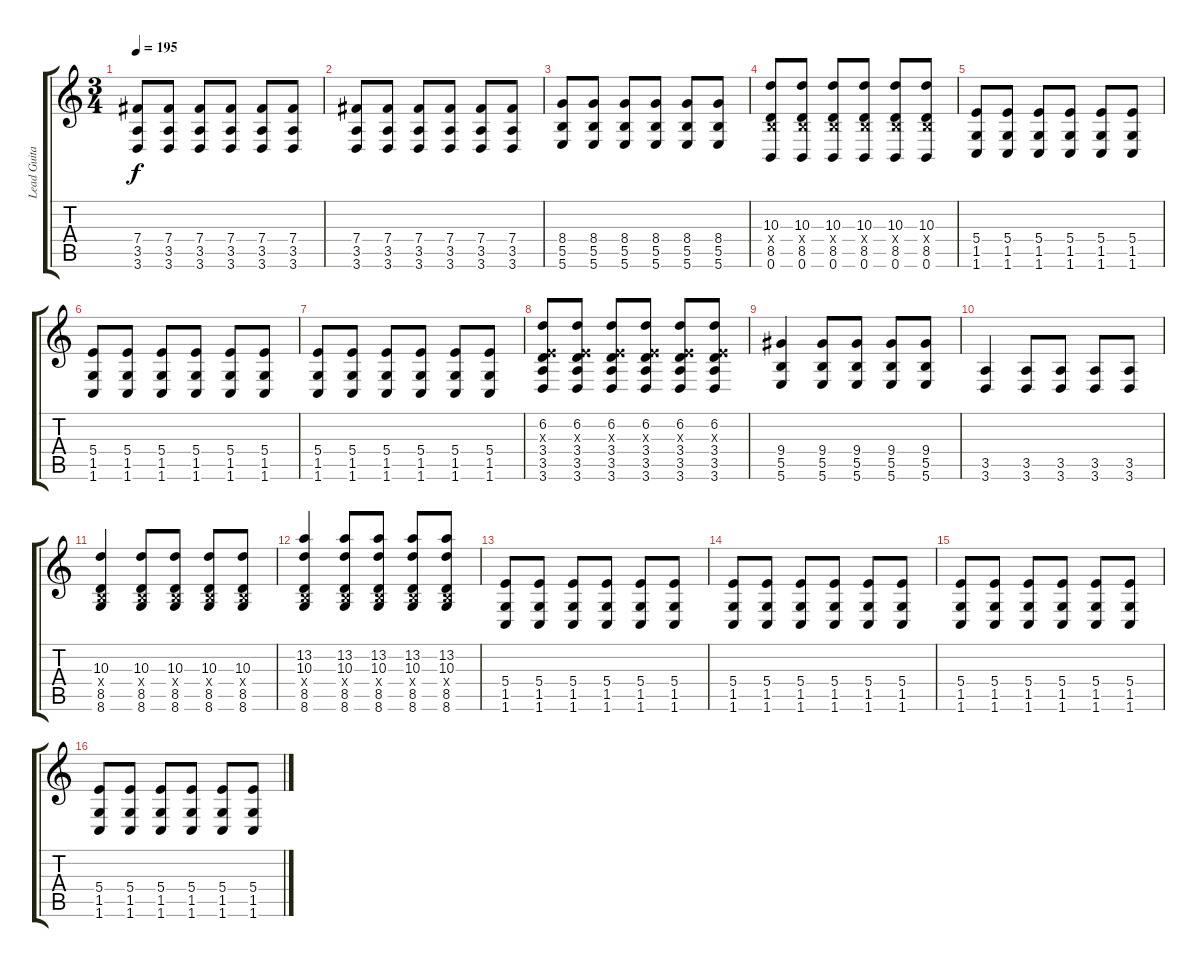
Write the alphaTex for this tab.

\track ("Lead Guitar" "Lead Guita") {instrument overdrivenguitar}
\staff {score tabs}
\tuning (Db4 Ab3 E3 B2 Gb2 B1) {hide}
\ts (3 4)
\tempo 195
\clef g2
\ks c
(7.4 3.5 3.6).8{dy f} (7.4 3.5 3.6).8 (7.4 3.5 3.6).8 (7.4 3.5 3.6).8 (7.4 3.5 3.6).8 (7.4 3.5 3.6).8 |
(7.4 3.5 3.6).8 (7.4 3.5 3.6).8 (7.4 3.5 3.6).8 (7.4 3.5 3.6).8 (7.4 3.5 3.6).8 (7.4 3.5 3.6).8 |
(8.4 5.5 5.6).8 (8.4 5.5 5.6).8 (8.4 5.5 5.6).8 (8.4 5.5 5.6).8 (8.4 5.5 5.6).8 (8.4 5.5 5.6).8 |
(10.3 0.4{x} 8.5 0.6).8 (10.3 0.4{x} 8.5 0.6).8 (10.3 0.4{x} 8.5 0.6).8 (10.3 0.4{x} 8.5 0.6).8 (10.3 0.4{x} 8.5 0.6).8 (10.3 0.4{x} 8.5 0.6).8 |
(5.4 1.5 1.6).8 (5.4 1.5 1.6).8 (5.4 1.5 1.6).8 (5.4 1.5 1.6).8 (5.4 1.5 1.6).8 (5.4 1.5 1.6).8 |
(5.4 1.5 1.6).8 (5.4 1.5 1.6).8 (5.4 1.5 1.6).8 (5.4 1.5 1.6).8 (5.4 1.5 1.6).8 (5.4 1.5 1.6).8 |
(5.4 1.5 1.6).8 (5.4 1.5 1.6).8 (5.4 1.5 1.6).8 (5.4 1.5 1.6).8 (5.4 1.5 1.6).8 (5.4 1.5 1.6).8 |
(6.2 0.3{x} 3.4 3.5 3.6).8 (6.2 0.3{x} 3.4 3.5 3.6).8 (6.2 0.3{x} 3.4 3.5 3.6).8 (6.2 0.3{x} 3.4 3.5 3.6).8 (6.2 0.3{x} 3.4 3.5 3.6).8 (6.2 0.3{x} 3.4 3.5 3.6).8 |
(9.4 5.5 5.6).4 (9.4 5.5 5.6).8 (9.4 5.5 5.6).8 (9.4 5.5 5.6).8 (9.4 5.5 5.6).8 |
(3.5 3.6).4 (3.5 3.6).8 (3.5 3.6).8 (3.5 3.6).8 (3.5 3.6).8 |
(10.3 0.4{x} 8.5 8.6).4 (10.3 0.4{x} 8.5 8.6).8 (10.3 0.4{x} 8.5 8.6).8 (10.3 0.4{x} 8.5 8.6).8 (10.3 0.4{x} 8.5 8.6).8 |
(13.2 10.3 0.4{x} 8.5 8.6).4 (13.2 10.3 0.4{x} 8.5 8.6).8 (13.2 10.3 0.4{x} 8.5 8.6).8 (13.2 10.3 0.4{x} 8.5 8.6).8 (13.2 10.3 0.4{x} 8.5 8.6).8 |
(5.4 1.5 1.6).8 (5.4 1.5 1.6).8 (5.4 1.5 1.6).8 (5.4 1.5 1.6).8 (5.4 1.5 1.6).8 (5.4 1.5 1.6).8 |
(5.4 1.5 1.6).8 (5.4 1.5 1.6).8 (5.4 1.5 1.6).8 (5.4 1.5 1.6).8 (5.4 1.5 1.6).8 (5.4 1.5 1.6).8 |
(5.4 1.5 1.6).8 (5.4 1.5 1.6).8 (5.4 1.5 1.6).8 (5.4 1.5 1.6).8 (5.4 1.5 1.6).8 (5.4 1.5 1.6).8 |
(5.4 1.5 1.6).8 (5.4 1.5 1.6).8 (5.4 1.5 1.6).8 (5.4 1.5 1.6).8 (5.4 1.5 1.6).8 (5.4 1.5 1.6).8
